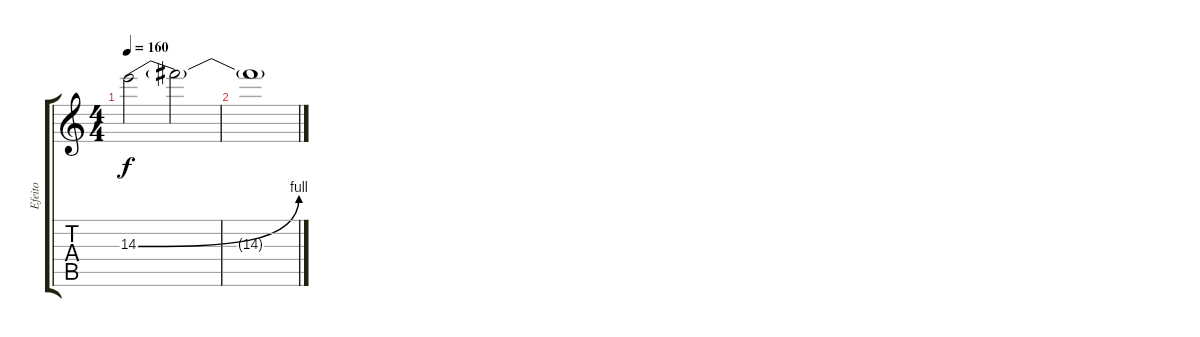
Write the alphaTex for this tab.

\track ("Efeito" "Efeito") {instrument overdrivenguitar}
\staff {score tabs}
\tuning (B4 Gb4 D4 A3 E3 B2) {hide}
\ts (4 4)
\tempo 160
\clef g2
\ks c
14.3{be (bend 0 0 60 4)}.2{dy f} 14.3{t}.2{volume 0} |
14.3{t}.1
